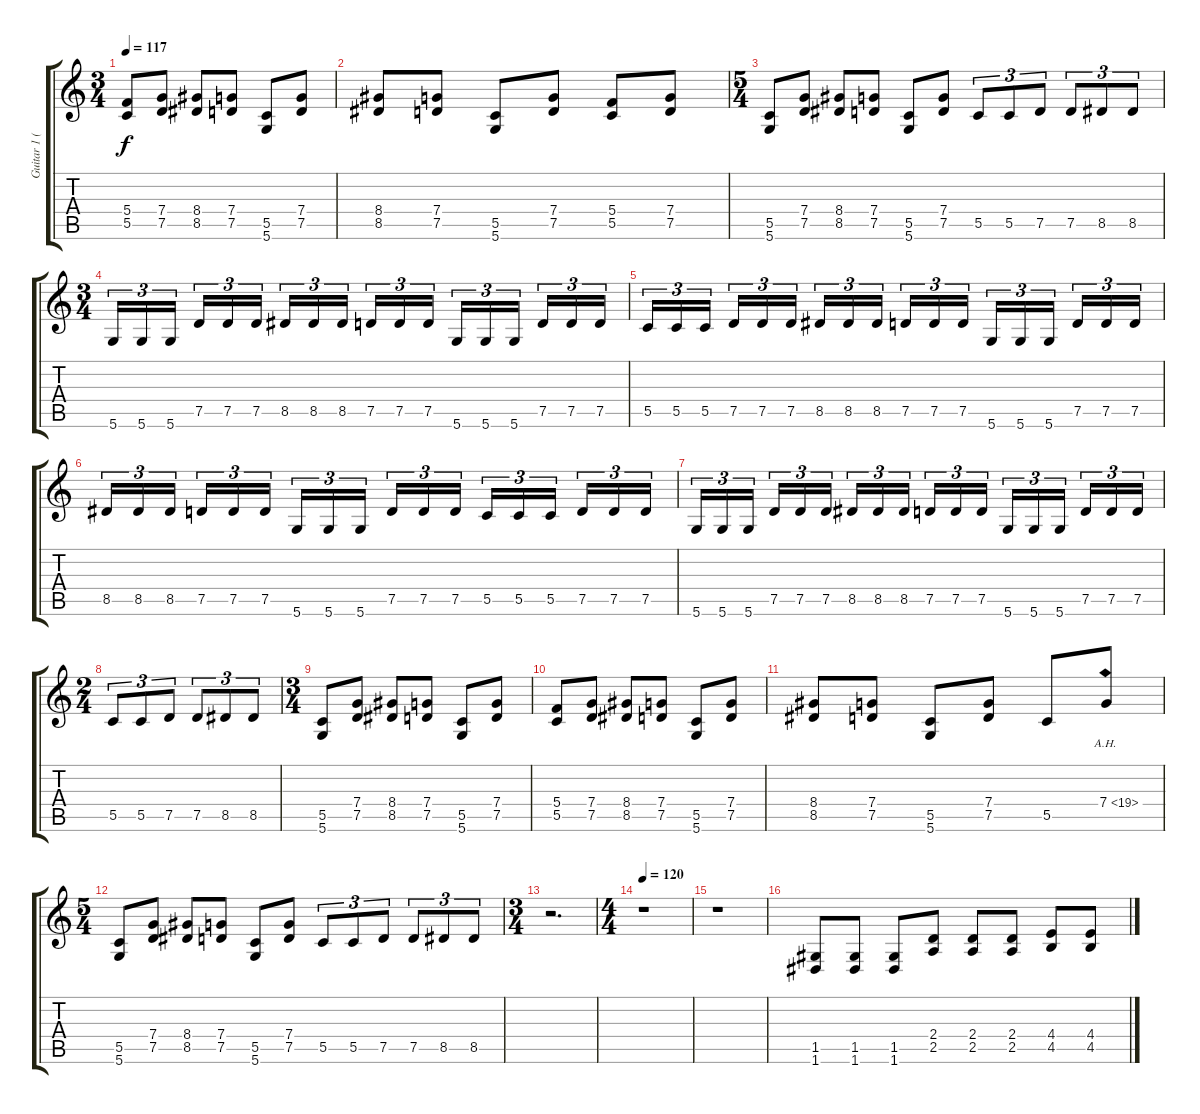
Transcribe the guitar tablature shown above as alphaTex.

\track ("Guitar 1 (Erik)" "Guitar 1 (") {instrument distortionguitar}
\staff {score tabs}
\tuning (D4 A3 F3 C3 G2 D2) {hide}
\ts (3 4)
\tempo 117
\clef g2
\ks c
(5.4 5.5).8{dy f} (7.4 7.5).8 (8.4 8.5).8 (7.4 7.5).8 (5.5 5.6).8 (7.4 7.5).8 |
(8.4 8.5).8 (7.4 7.5).8 (5.5 5.6).8 (7.4 7.5).8 (5.4 5.5).8 (7.4 7.5).8 |
\ts (5 4)
(5.5 5.6).8 (7.4 7.5).8 (8.4 8.5).8 (7.4 7.5).8 (5.5 5.6).8 (7.4 7.5).8 5.5.8{tu (3 2)} 5.5.8{tu (3 2)} 7.5.8{tu (3 2)} 7.5.8{tu (3 2)} 8.5.8{tu (3 2)} 8.5.8{tu (3 2)} |
\ts (3 4)
5.6.16{tu (3 2)} 5.6.16{tu (3 2)} 5.6.16{tu (3 2)} 7.5.16{tu (3 2)} 7.5.16{tu (3 2)} 7.5.16{tu (3 2)} 8.5.16{tu (3 2)} 8.5.16{tu (3 2)} 8.5.16{tu (3 2)} 7.5.16{tu (3 2)} 7.5.16{tu (3 2)} 7.5.16{tu (3 2)} 5.6.16{tu (3 2)} 5.6.16{tu (3 2)} 5.6.16{tu (3 2)} 7.5.16{tu (3 2)} 7.5.16{tu (3 2)} 7.5.16{tu (3 2)} |
5.5.16{tu (3 2)} 5.5.16{tu (3 2)} 5.5.16{tu (3 2)} 7.5.16{tu (3 2)} 7.5.16{tu (3 2)} 7.5.16{tu (3 2)} 8.5.16{tu (3 2)} 8.5.16{tu (3 2)} 8.5.16{tu (3 2)} 7.5.16{tu (3 2)} 7.5.16{tu (3 2)} 7.5.16{tu (3 2)} 5.6.16{tu (3 2)} 5.6.16{tu (3 2)} 5.6.16{tu (3 2)} 7.5.16{tu (3 2)} 7.5.16{tu (3 2)} 7.5.16{tu (3 2)} |
8.5.16{tu (3 2)} 8.5.16{tu (3 2)} 8.5.16{tu (3 2)} 7.5.16{tu (3 2)} 7.5.16{tu (3 2)} 7.5.16{tu (3 2)} 5.6.16{tu (3 2)} 5.6.16{tu (3 2)} 5.6.16{tu (3 2)} 7.5.16{tu (3 2)} 7.5.16{tu (3 2)} 7.5.16{tu (3 2)} 5.5.16{tu (3 2)} 5.5.16{tu (3 2)} 5.5.16{tu (3 2)} 7.5.16{tu (3 2)} 7.5.16{tu (3 2)} 7.5.16{tu (3 2)} |
5.6.16{tu (3 2)} 5.6.16{tu (3 2)} 5.6.16{tu (3 2)} 7.5.16{tu (3 2)} 7.5.16{tu (3 2)} 7.5.16{tu (3 2)} 8.5.16{tu (3 2)} 8.5.16{tu (3 2)} 8.5.16{tu (3 2)} 7.5.16{tu (3 2)} 7.5.16{tu (3 2)} 7.5.16{tu (3 2)} 5.6.16{tu (3 2)} 5.6.16{tu (3 2)} 5.6.16{tu (3 2)} 7.5.16{tu (3 2)} 7.5.16{tu (3 2)} 7.5.16{tu (3 2)} |
\ts (2 4)
5.5.8{tu (3 2)} 5.5.8{tu (3 2)} 7.5.8{tu (3 2)} 7.5.8{tu (3 2)} 8.5.8{tu (3 2)} 8.5.8{tu (3 2)} |
\ts (3 4)
(5.5 5.6).8 (7.4 7.5).8 (8.4 8.5).8 (7.4 7.5).8 (5.5 5.6).8 (7.4 7.5).8 |
(5.4 5.5).8 (7.4 7.5).8 (8.4 8.5).8 (7.4 7.5).8 (5.5 5.6).8 (7.4 7.5).8 |
(8.4 8.5).8 (7.4 7.5).8 (5.5 5.6).8 (7.4 7.5).8 5.5.8 7.4{ah 12}.8 |
\ts (5 4)
(5.5 5.6).8 (7.4 7.5).8 (8.4 8.5).8 (7.4 7.5).8 (5.5 5.6).8 (7.4 7.5).8 5.5.8{tu (3 2)} 5.5.8{tu (3 2)} 7.5.8{tu (3 2)} 7.5.8{tu (3 2)} 8.5.8{tu (3 2)} 8.5.8{tu (3 2)} |
\ts (3 4)
r.2{d} |
\ts (4 4)
\tempo 120
r.1 |
r.1 |
(1.5 1.6).8 (1.5 1.6).8 (1.5 1.6).8 (2.4 2.5).8 (2.4 2.5).8 (2.4 2.5).8 (4.4 4.5).8 (4.4 4.5).8
